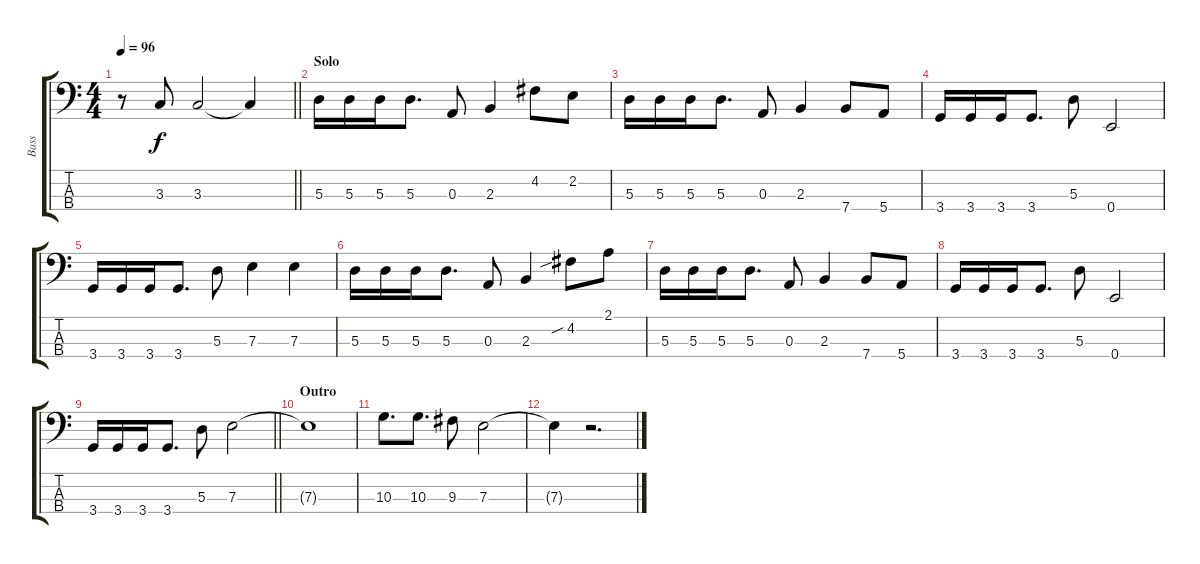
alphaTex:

\track ("Bass" "Bass") {instrument electricbassfinger}
\staff {score tabs}
\tuning (G2 D2 A1 E1) {hide}
\ts (4 4)
\tempo 96
\clef f4
\barLineRight lightlight
\ks c
r.8{dy f} 3.3.8 3.3.2 3.3{t}.4 |
\section ("" "Solo")
5.3.16 5.3.16 5.3.16 5.3.8{d} 0.3.8 2.3.4 4.2.8 2.2.8 |
5.3.16 5.3.16 5.3.16 5.3.8{d} 0.3.8 2.3.4 7.4.8 5.4.8 |
3.4.16 3.4.16 3.4.16 3.4.8{d} 5.3.8 0.4.2 |
3.4.16 3.4.16 3.4.16 3.4.8{d} 5.3.8 7.3.4 7.3.4 |
5.3.16 5.3.16 5.3.16 5.3.8{d} 0.3.8 2.3.4 4.2{sib}.8 2.1.8 |
5.3.16 5.3.16 5.3.16 5.3.8{d} 0.3.8 2.3.4 7.4.8 5.4.8 |
3.4.16 3.4.16 3.4.16 3.4.8{d} 5.3.8 0.4.2 |
\barLineRight lightlight
3.4.16 3.4.16 3.4.16 3.4.8{d} 5.3.8 7.3.2 |
\section ("" "Outro")
7.3{t}.1 |
10.3.8{d} 10.3.8{d} 9.3.8 7.3.2 |
7.3{t}.4 r.2{d}
